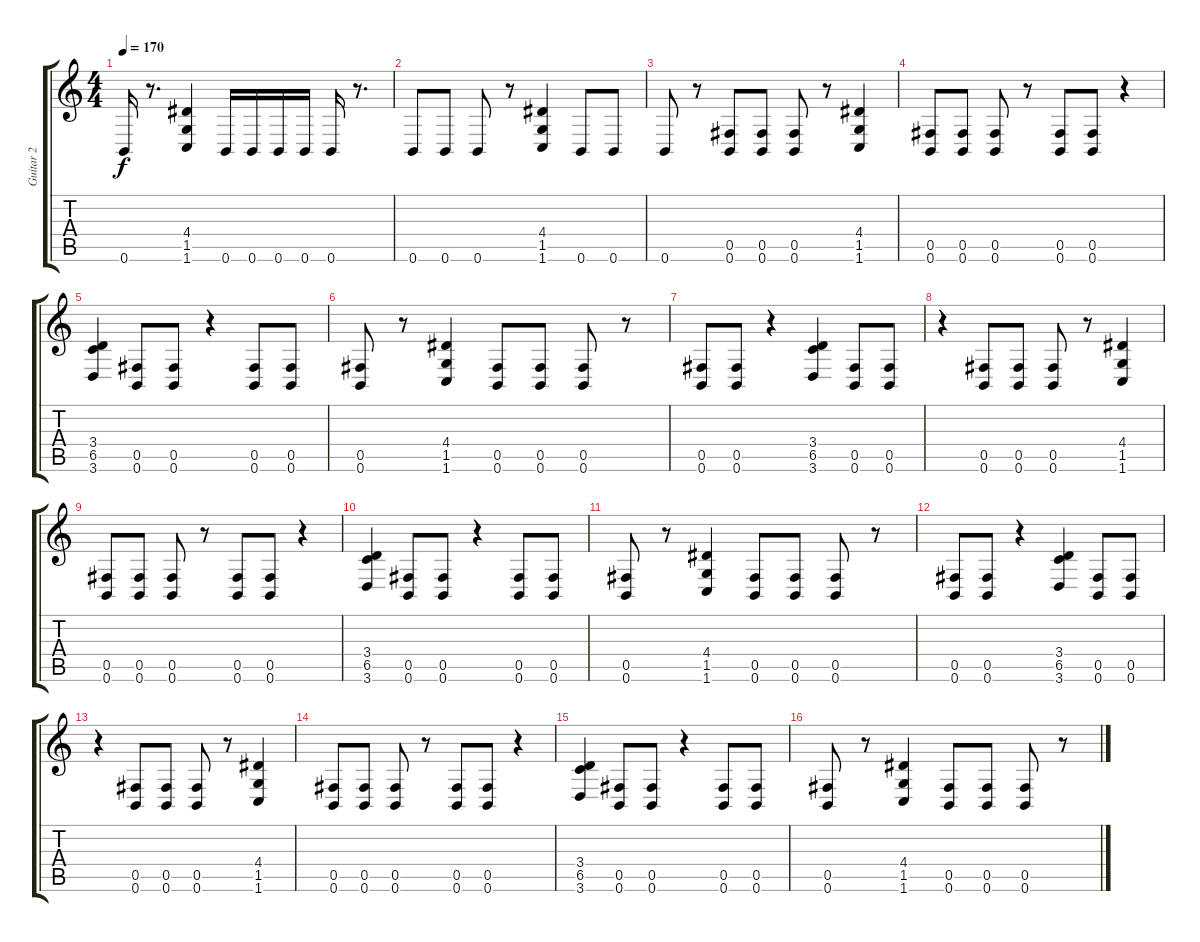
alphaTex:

\track ("Guitar 2" "Guitar 2") {instrument electricguitarmuted}
\staff {score tabs}
\tuning (Db4 Ab3 E3 B2 Gb2 B1) {hide}
\ts (4 4)
\tempo 170
\clef g2
\ks c
0.6.16{dy f} r.8{d} (4.4 1.5 1.6).4 0.6.16 0.6.16 0.6.16 0.6.16 0.6.16 r.8{d} |
0.6.8 0.6.8 0.6.8 r.8 (4.4 1.5 1.6).4 0.6.8 0.6.8 |
0.6.8 r.8 (0.5 0.6).8 (0.5 0.6).8 (0.5 0.6).8 r.8 (4.4 1.5 1.6).4 |
(0.5 0.6).8 (0.5 0.6).8 (0.5 0.6).8 r.8 (0.5 0.6).8 (0.5 0.6).8 r.4 |
(3.4 6.5 3.6).4 (0.5 0.6).8 (0.5 0.6).8 r.4 (0.5 0.6).8 (0.5 0.6).8 |
(0.5 0.6).8 r.8 (4.4 1.5 1.6).4 (0.5 0.6).8 (0.5 0.6).8 (0.5 0.6).8 r.8 |
(0.5 0.6).8 (0.5 0.6).8 r.4 (3.4 6.5 3.6).4 (0.5 0.6).8 (0.5 0.6).8 |
r.4 (0.5 0.6).8 (0.5 0.6).8 (0.5 0.6).8 r.8 (4.4 1.5 1.6).4 |
(0.5 0.6).8 (0.5 0.6).8 (0.5 0.6).8 r.8 (0.5 0.6).8 (0.5 0.6).8 r.4 |
(3.4 6.5 3.6).4 (0.5 0.6).8 (0.5 0.6).8 r.4 (0.5 0.6).8 (0.5 0.6).8 |
(0.5 0.6).8 r.8 (4.4 1.5 1.6).4 (0.5 0.6).8 (0.5 0.6).8 (0.5 0.6).8 r.8 |
(0.5 0.6).8 (0.5 0.6).8 r.4 (3.4 6.5 3.6).4 (0.5 0.6).8 (0.5 0.6).8 |
r.4 (0.5 0.6).8 (0.5 0.6).8 (0.5 0.6).8 r.8 (4.4 1.5 1.6).4 |
(0.5 0.6).8 (0.5 0.6).8 (0.5 0.6).8 r.8 (0.5 0.6).8 (0.5 0.6).8 r.4 |
(3.4 6.5 3.6).4 (0.5 0.6).8 (0.5 0.6).8 r.4 (0.5 0.6).8 (0.5 0.6).8 |
(0.5 0.6).8 r.8 (4.4 1.5 1.6).4 (0.5 0.6).8 (0.5 0.6).8 (0.5 0.6).8 r.8
